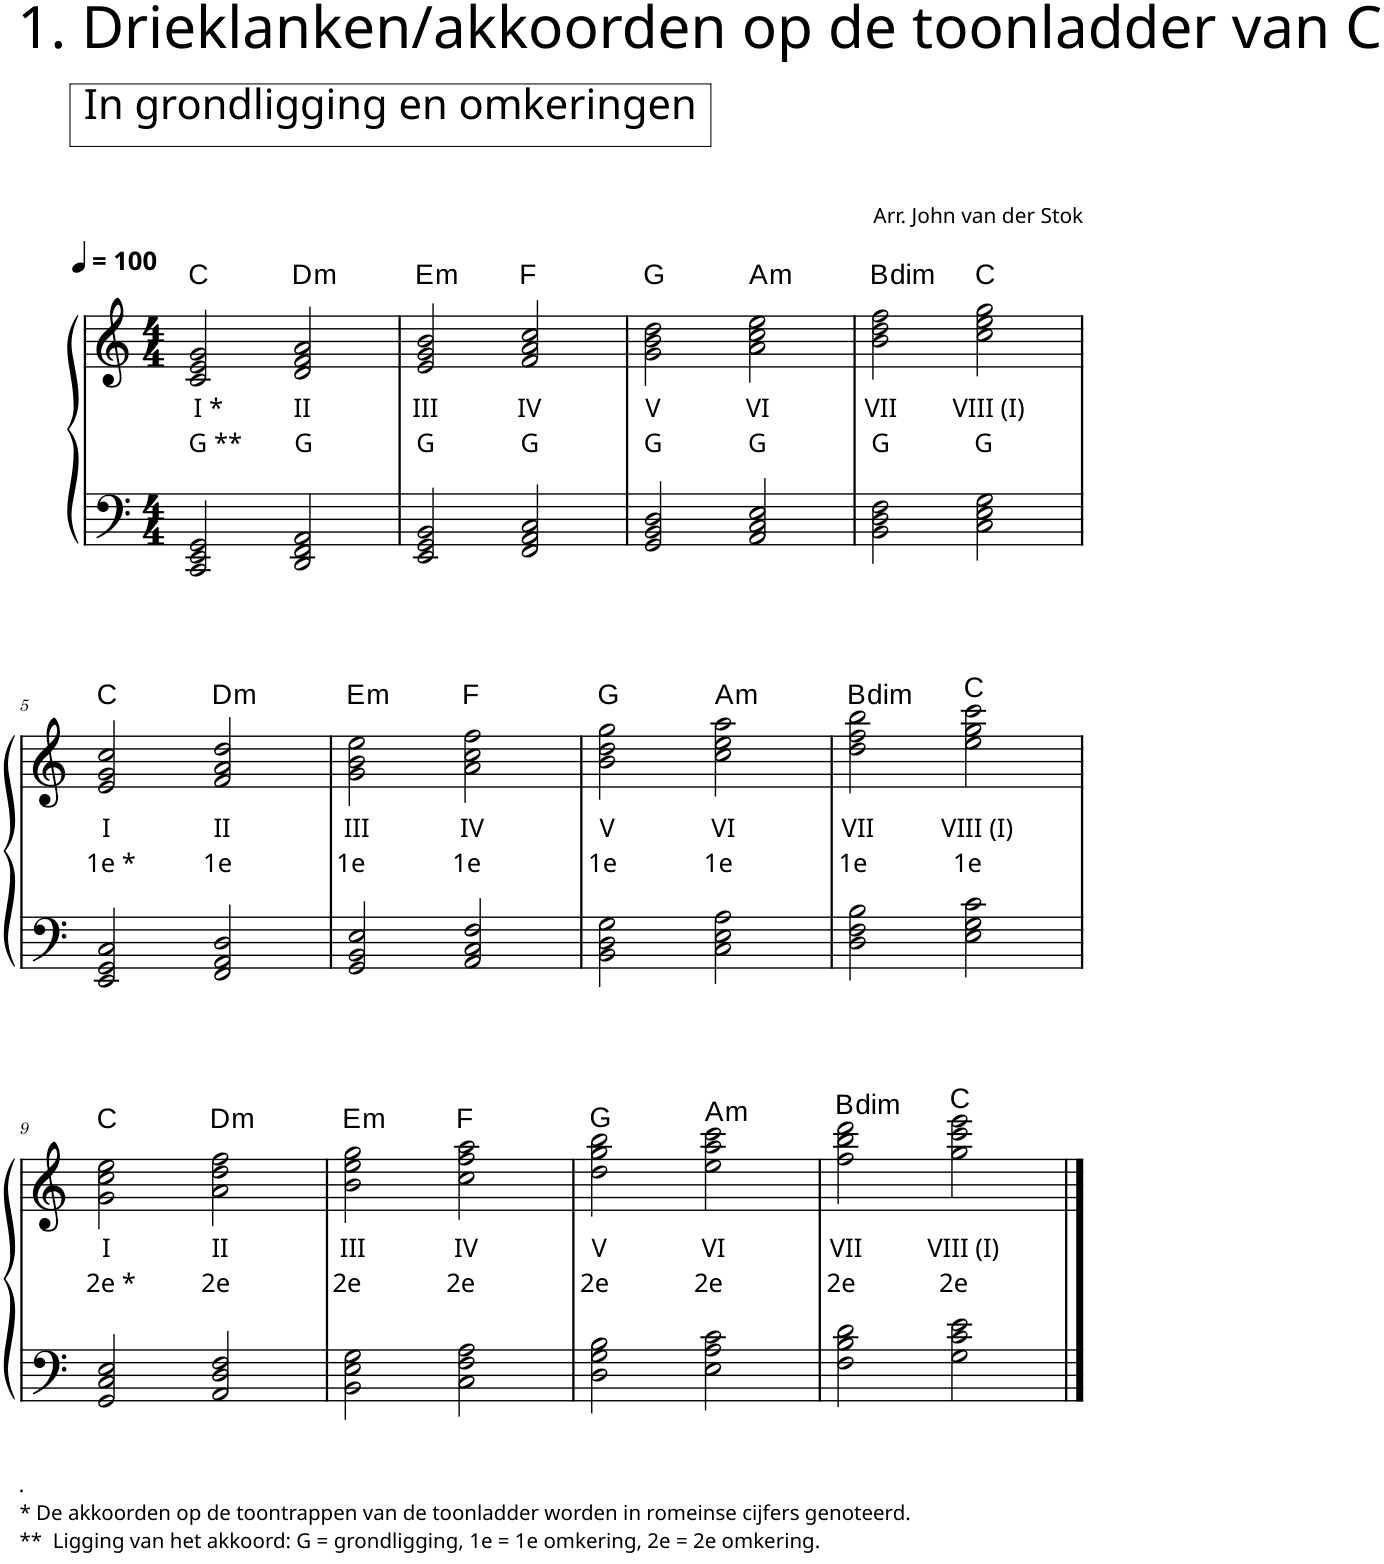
**kern	**kern	**text	**text	**harte
*part1	*part1	*part1	*part1	*part1
*staff2	*staff1	*staff1	*staff1	*
*I"Piano	*	*	*	*
*I'Pno.	*	*	*	*
*clefF4	*clefG2	*	*	*
*k[]	*k[]	*	*	*
*M4/4	*M4/4	*	*	*
*MM100	*MM100	*	*	*
=1	=1	=1	=1	=1
!	!	!LO:LY:b	!LO:LY:b	!
2CC/ 2EE/ 2GG/	2c/ 2e/ 2g/	I *	G **	C:maj
!	!	!LO:LY:b	!LO:LY:b	!LO:H:kt=m
2DD/ 2FF/ 2AA/	2d/ 2f/ 2a/	II	G	D:min
=2	=2	=2	=2	=2
!	!	!LO:LY:b	!LO:LY:b	!LO:H:kt=m
2EE/ 2GG/ 2BB/	2e/ 2g/ 2b/	III	G	E:min
!	!	!LO:LY:b	!LO:LY:b	!
2FF/ 2AA/ 2C/	2f/ 2a/ 2cc/	IV	G	F:maj
=3	=3	=3	=3	=3
!	!	!LO:LY:b	!LO:LY:b	!
2GG/ 2BB/ 2D/	2g\ 2b\ 2dd\	V	G	G:maj
!	!	!LO:LY:b	!LO:LY:b	!LO:H:kt=m
2AA/ 2C/ 2E/	2a\ 2cc\ 2ee\	VI	G	A:min
=4	=4	=4	=4	=4
!	!	!LO:LY:b	!LO:LY:b	!LO:H:kt=dim
2BB\ 2D\ 2F\	2b\ 2dd\ 2ff\	VII	G	B:dim
!	!	!LO:LY:b	!LO:LY:b	!
2C\ 2E\ 2G\	2cc\ 2ee\ 2gg\	VIII (I)	G	C:maj
!!LO:LB:g=z
=5	=5	=5	=5	=5
!	!	!LO:LY:b	!LO:LY:b	!
2EE/ 2GG/ 2C/	2e/ 2g/ 2cc/	I	1e *	C:maj
!	!	!LO:LY:b	!LO:LY:b	!LO:H:kt=m
2FF/ 2AA/ 2D/	2f/ 2a/ 2dd/	II	1e	D:min
=6	=6	=6	=6	=6
!	!	!LO:LY:b	!LO:LY:b	!LO:H:kt=m
2GG/ 2BB/ 2E/	2g\ 2b\ 2ee\	III	1e	E:min
!	!	!LO:LY:b	!LO:LY:b	!
2AA/ 2C/ 2F/	2a\ 2cc\ 2ff\	IV	1e	F:maj
=7	=7	=7	=7	=7
!	!	!LO:LY:b	!LO:LY:b	!
2BB\ 2D\ 2G\	2b\ 2dd\ 2gg\	V	1e	G:maj
!	!	!LO:LY:b	!LO:LY:b	!LO:H:kt=m
2C\ 2E\ 2A\	2cc\ 2ee\ 2aa\	VI	1e	A:min
=8	=8	=8	=8	=8
!	!	!LO:LY:b	!LO:LY:b	!LO:H:kt=dim
2D\ 2F\ 2B\	2dd\ 2ff\ 2bb\	VII	1e	B:dim
!	!	!LO:LY:b	!LO:LY:b	!
2E\ 2G\ 2c\	2ee\ 2gg\ 2ccc\	VIII (I)	1e	C:maj
!!LO:LB:g=z
=9	=9	=9	=9	=9
!LO:TX:b:t=.	!	!	!	!
!LO:TX:b:t=* De akkoorden op de toontrappen van de toonladder worden in romeinse cijfers genoteerd.	!	!	!	!
!LO:TX:b:t=**  Ligging van het akkoord&colon; G = grondligging, 1e = 1e omkering, 2e = 2e omkering.	!	!	!	!
!	!	!LO:LY:b	!LO:LY:b	!
2GG/ 2C/ 2E/	2g\ 2cc\ 2ee\	I	2e *	C:maj
!	!	!LO:LY:b	!LO:LY:b	!LO:H:kt=m
2AA/ 2D/ 2F/	2a\ 2dd\ 2ff\	II	2e	D:min
=10	=10	=10	=10	=10
!	!	!LO:LY:b	!LO:LY:b	!LO:H:kt=m
2BB\ 2E\ 2G\	2b\ 2ee\ 2gg\	III	2e	E:min
!	!	!LO:LY:b	!LO:LY:b	!
2C\ 2F\ 2A\	2cc\ 2ff\ 2aa\	IV	2e	F:maj
=11	=11	=11	=11	=11
!	!	!LO:LY:b	!LO:LY:b	!
2D\ 2G\ 2B\	2dd\ 2gg\ 2bb\	V	2e	G:maj
!	!	!LO:LY:b	!LO:LY:b	!LO:H:kt=m
2E\ 2A\ 2c\	2ee\ 2aa\ 2ccc\	VI	2e	A:min
=12	=12	=12	=12	=12
!	!	!LO:LY:b	!LO:LY:b	!LO:H:kt=dim
2F\ 2B\ 2d\	2ff\ 2bb\ 2ddd\	VII	2e	B:dim
!	!	!LO:LY:b	!LO:LY:b	!
2G\ 2c\ 2e\	2gg\ 2ccc\ 2eee\	VIII (I)	2e	C:maj
==	==	==	==	==
*-	*-	*-	*-	*-
